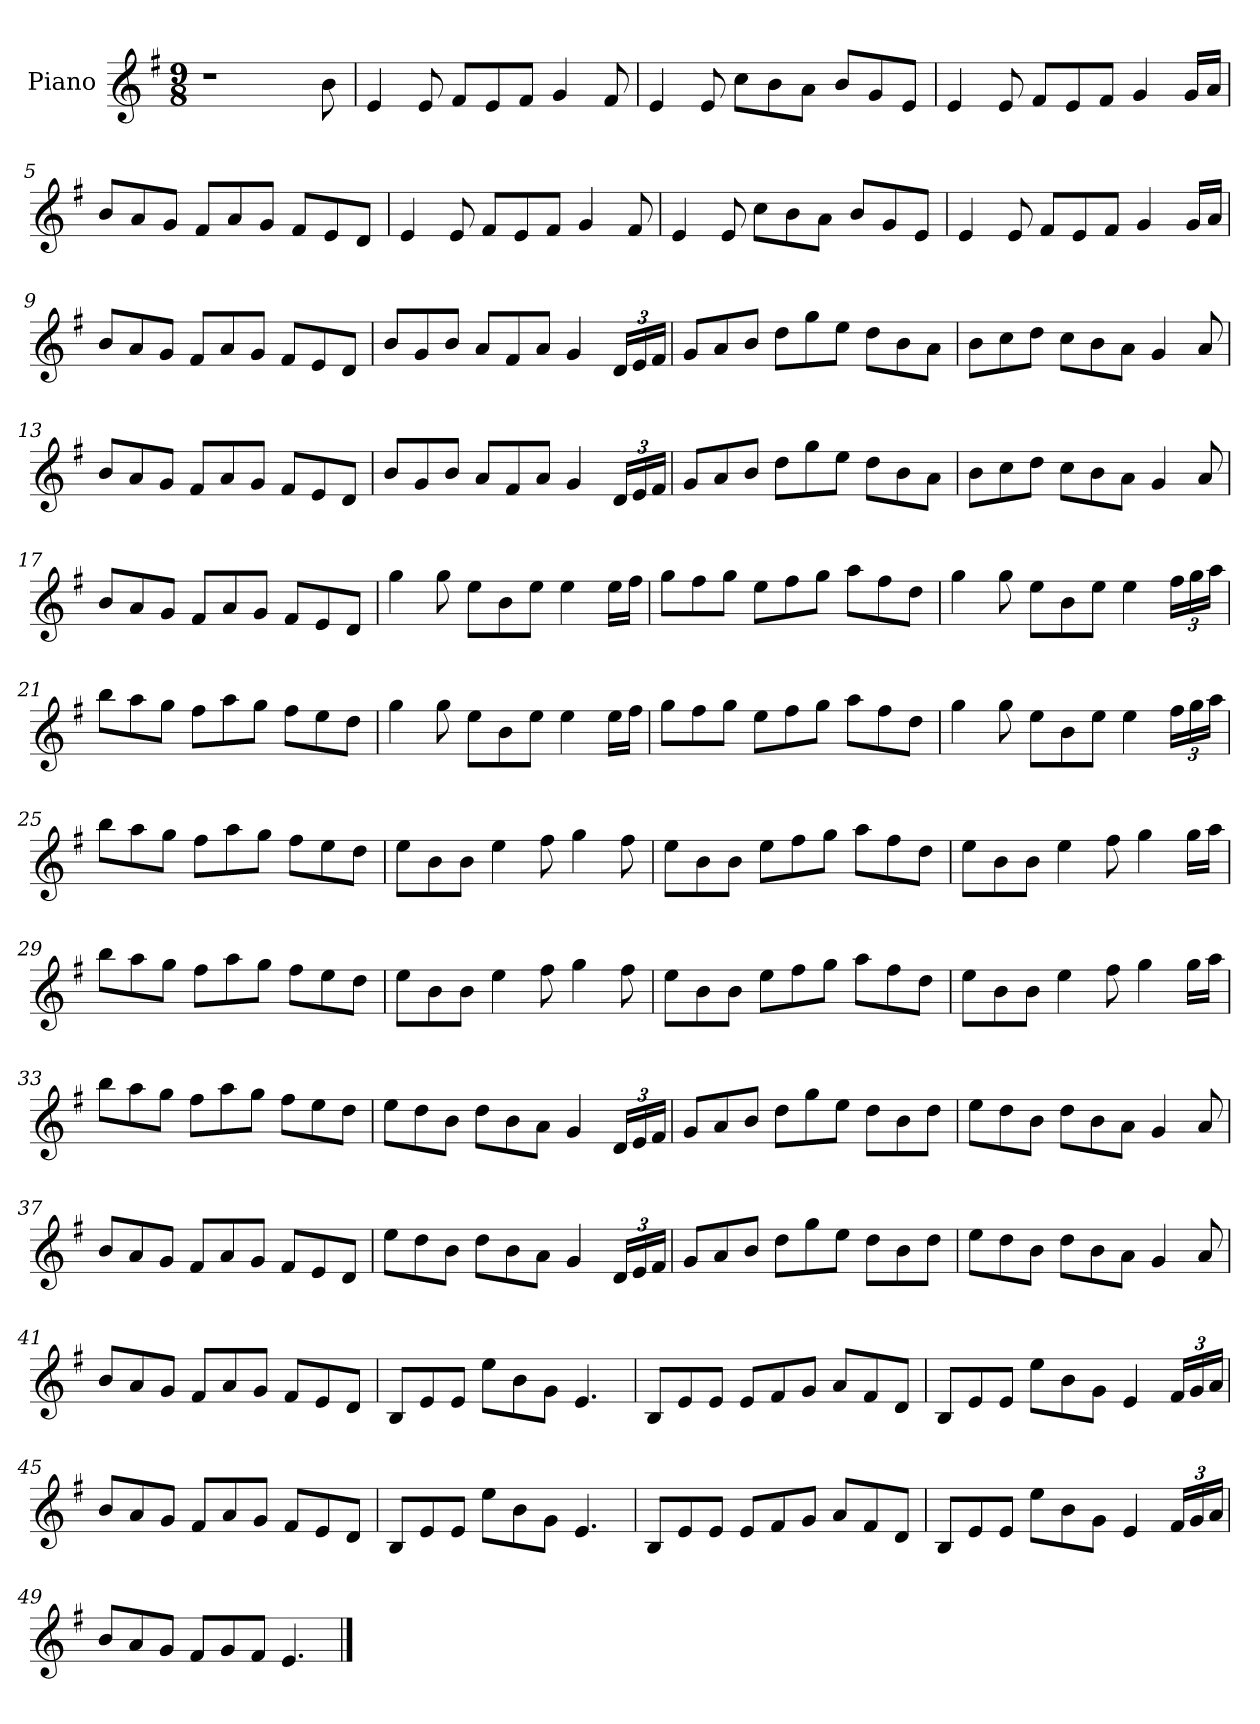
**kern
*part1
*staff1
*I"Piano
*I'Pno
*clefG2
*k[f#]
*M9/8
=1
1r
8b\
=2
4e/
8e/
8f#/L
8e/
8f#/J
4g/
8f#/
=3
4e/
8e/
8cc\L
8b\
8a\J
8b/L
8g/
8e/J
=4
4e/
8e/
8f#/L
8e/
8f#/J
4g/
16g/LL
16a/JJ
=5
8b/L
8a/
8g/J
8f#/L
8a/
8g/J
8f#/L
8e/
8d/J
=6
4e/
8e/
8f#/L
8e/
8f#/J
4g/
8f#/
=7
4e/
8e/
8cc\L
8b\
8a\J
8b/L
8g/
8e/J
=8
4e/
8e/
8f#/L
8e/
8f#/J
4g/
16g/LL
16a/JJ
=9
8b/L
8a/
8g/J
8f#/L
8a/
8g/J
8f#/L
8e/
8d/J
=10
8b/L
8g/
8b/J
8a/L
8f#/
8a/J
4g/
*Xbrackettup
24d/LL
24e/
24f#/JJ
=11
8g/L
8a/
8b/J
8dd\L
8gg\
8ee\J
8dd\L
8b\
8a\J
=12
8b\L
8cc\
8dd\J
8cc\L
8b\
8a\J
4g/
8a/
=13
8b/L
8a/
8g/J
8f#/L
8a/
8g/J
8f#/L
8e/
8d/J
=14
8b/L
8g/
8b/J
8a/L
8f#/
8a/J
4g/
24d/LL
24e/
24f#/JJ
=15
8g/L
8a/
8b/J
8dd\L
8gg\
8ee\J
8dd\L
8b\
8a\J
=16
8b\L
8cc\
8dd\J
8cc\L
8b\
8a\J
4g/
8a/
=17
8b/L
8a/
8g/J
8f#/L
8a/
8g/J
8f#/L
8e/
8d/J
=18
4gg\
8gg\
8ee\L
8b\
8ee\J
4ee\
16ee\LL
16ff#\JJ
=19
8gg\L
8ff#\
8gg\J
8ee\L
8ff#\
8gg\J
8aa\L
8ff#\
8dd\J
=20
4gg\
8gg\
8ee\L
8b\
8ee\J
4ee\
24ff#\LL
24gg\
24aa\JJ
=21
8bb\L
8aa\
8gg\J
8ff#\L
8aa\
8gg\J
8ff#\L
8ee\
8dd\J
=22
4gg\
8gg\
8ee\L
8b\
8ee\J
4ee\
16ee\LL
16ff#\JJ
=23
8gg\L
8ff#\
8gg\J
8ee\L
8ff#\
8gg\J
8aa\L
8ff#\
8dd\J
=24
4gg\
8gg\
8ee\L
8b\
8ee\J
4ee\
24ff#\LL
24gg\
24aa\JJ
=25
8bb\L
8aa\
8gg\J
8ff#\L
8aa\
8gg\J
8ff#\L
8ee\
8dd\J
=26
8ee\L
8b\
8b\J
4ee\
8ff#\
4gg\
8ff#\
=27
8ee\L
8b\
8b\J
8ee\L
8ff#\
8gg\J
8aa\L
8ff#\
8dd\J
=28
8ee\L
8b\
8b\J
4ee\
8ff#\
4gg\
16gg\LL
16aa\JJ
=29
8bb\L
8aa\
8gg\J
8ff#\L
8aa\
8gg\J
8ff#\L
8ee\
8dd\J
=30
8ee\L
8b\
8b\J
4ee\
8ff#\
4gg\
8ff#\
=31
8ee\L
8b\
8b\J
8ee\L
8ff#\
8gg\J
8aa\L
8ff#\
8dd\J
=32
8ee\L
8b\
8b\J
4ee\
8ff#\
4gg\
16gg\LL
16aa\JJ
=33
8bb\L
8aa\
8gg\J
8ff#\L
8aa\
8gg\J
8ff#\L
8ee\
8dd\J
=34
8ee\L
8dd\
8b\J
8dd\L
8b\
8a\J
4g/
24d/LL
24e/
24f#/JJ
=35
8g/L
8a/
8b/J
8dd\L
8gg\
8ee\J
8dd\L
8b\
8dd\J
=36
8ee\L
8dd\
8b\J
8dd\L
8b\
8a\J
4g/
8a/
=37
8b/L
8a/
8g/J
8f#/L
8a/
8g/J
8f#/L
8e/
8d/J
=38
8ee\L
8dd\
8b\J
8dd\L
8b\
8a\J
4g/
24d/LL
24e/
24f#/JJ
=39
8g/L
8a/
8b/J
8dd\L
8gg\
8ee\J
8dd\L
8b\
8dd\J
=40
8ee\L
8dd\
8b\J
8dd\L
8b\
8a\J
4g/
8a/
=41
8b/L
8a/
8g/J
8f#/L
8a/
8g/J
8f#/L
8e/
8d/J
=42
8B/L
8e/
8e/J
8ee\L
8b\
8g\J
4.e/
=43
8B/L
8e/
8e/J
8e/L
8f#/
8g/J
8a/L
8f#/
8d/J
=44
8B/L
8e/
8e/J
8ee\L
8b\
8g\J
4e/
24f#/LL
24g/
24a/JJ
=45
8b/L
8a/
8g/J
8f#/L
8a/
8g/J
8f#/L
8e/
8d/J
=46
8B/L
8e/
8e/J
8ee\L
8b\
8g\J
4.e/
=47
8B/L
8e/
8e/J
8e/L
8f#/
8g/J
8a/L
8f#/
8d/J
=48
8B/L
8e/
8e/J
8ee\L
8b\
8g\J
4e/
24f#/LL
24g/
24a/JJ
=49
8b/L
8a/
8g/J
8f#/L
8g/
8f#/J
4.e/
==
*-
